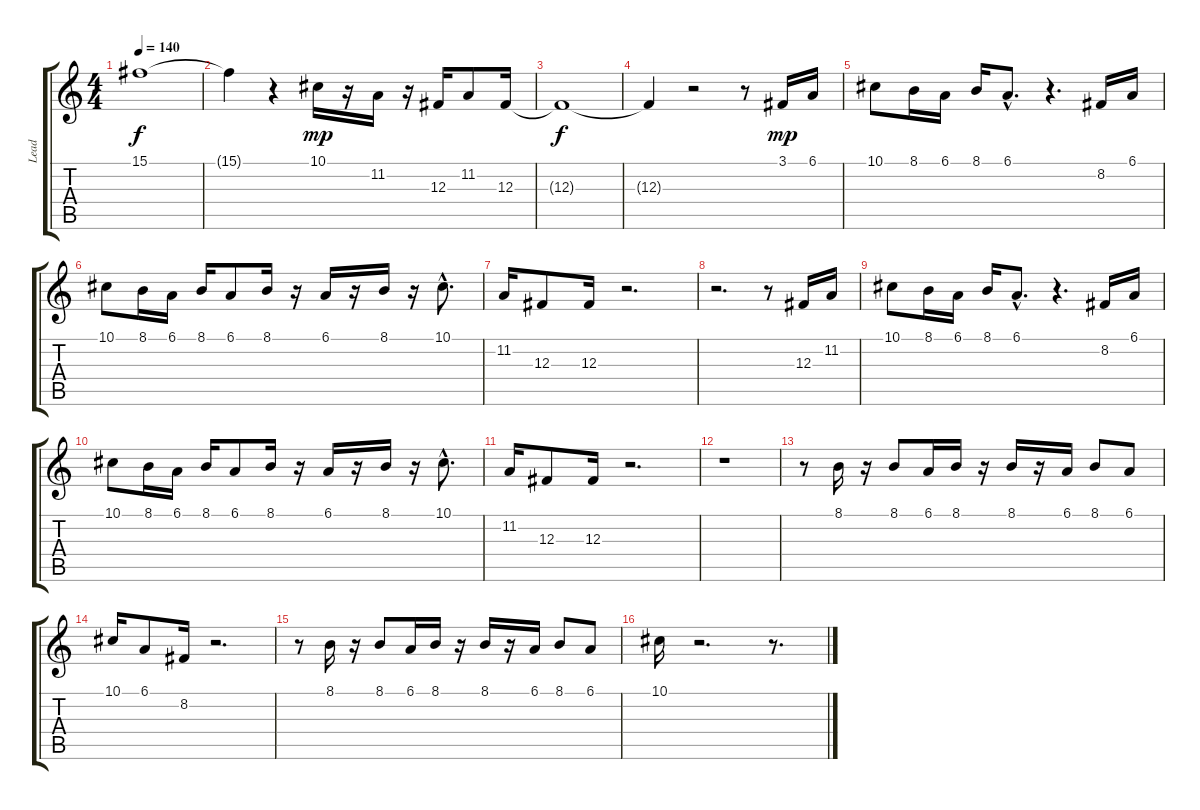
\track ("Lead" "Lead") {instrument lead2sawtooth}
\staff {score tabs}
\tuning (Eb4 Bb3 Gb3 Db3 Ab2 Eb2) {hide}
\ts (4 4)
\tempo 140
\clef g2
\ks c
15.1{t}.1{dy f} |
15.1{t}.4 r.4 10.1.16{dy mp} r.16 11.2.16 r.16 12.3.16 11.2.8 12.3.16 |
12.3{t}.1{dy f} |
12.3{t}.4 r.2 r.8 3.1.16{dy mp} 6.1.16 |
10.1.8 8.1.16 6.1.16 8.1.16 6.1{hac}.8{d} r.4{d} 8.2.16 6.1.16 |
10.1.8 8.1.16 6.1.16 8.1.16 6.1.8 8.1.16 r.16 6.1.16 r.16 8.1.16 r.16 10.1{hac}.8{d} |
11.2.16 12.3.8 12.3.16 r.2{d} |
r.2{d} r.8 12.3.16 11.2.16 |
10.1.8 8.1.16 6.1.16 8.1.16 6.1{hac}.8{d} r.4{d} 8.2.16 6.1.16 |
10.1.8 8.1.16 6.1.16 8.1.16 6.1.8 8.1.16 r.16 6.1.16 r.16 8.1.16 r.16 10.1{hac}.8{d} |
11.2.16 12.3.8 12.3.16 r.2{d} |
r.1 |
r.8 8.1.16 r.16 8.1.8 6.1.16 8.1.16 r.16 8.1.16 r.16 6.1.16 8.1.8 6.1.8 |
10.1.16 6.1.8 8.2.16 r.2{d} |
r.8 8.1.16 r.16 8.1.8 6.1.16 8.1.16 r.16 8.1.16 r.16 6.1.16 8.1.8 6.1.8 |
10.1.16 r.2{d} r.8{d}
